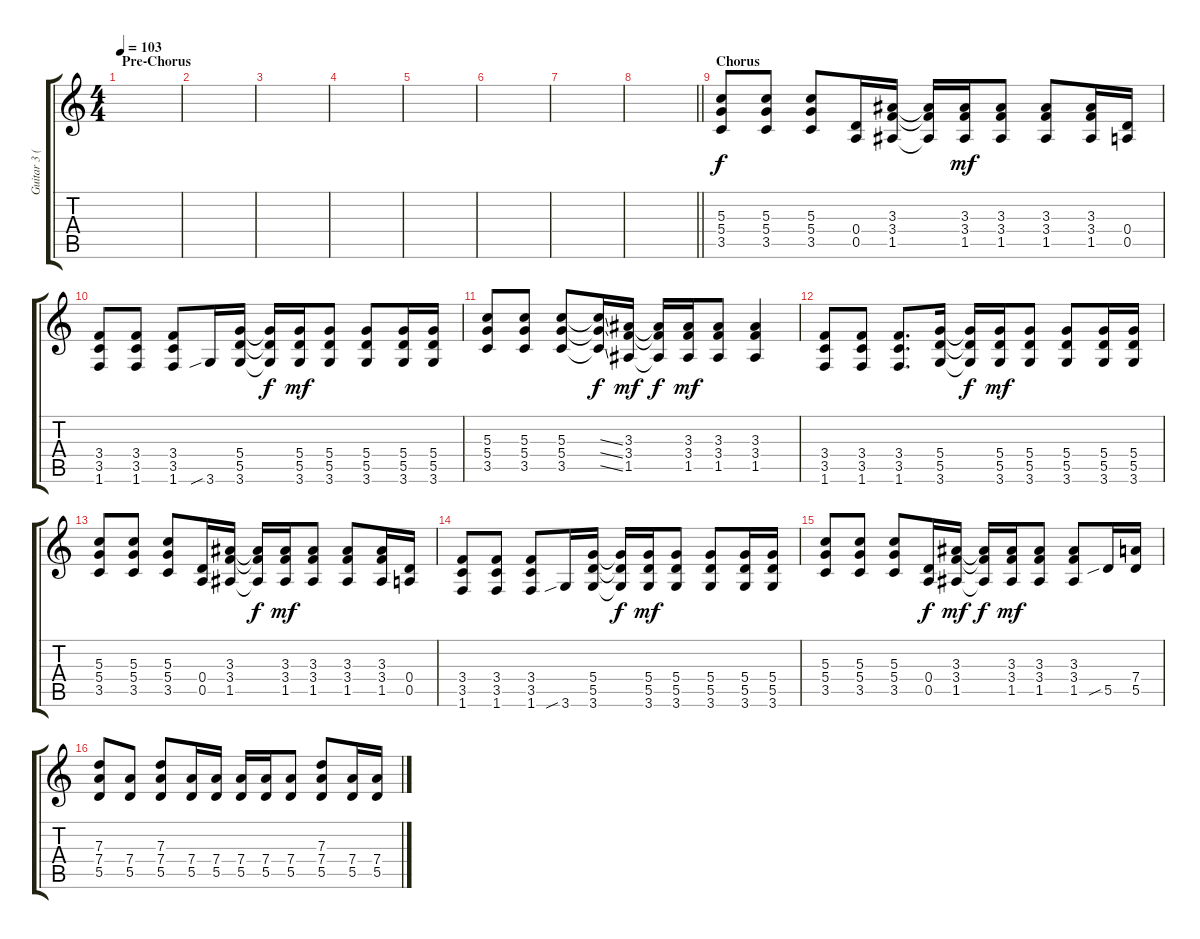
\track ("Guitar 3 (Dist)" "Guitar 3 (") {instrument distortionguitar}
\staff {score tabs}
\tuning (E4 B3 G3 D3 A2 E2) {hide}
\ts (4 4)
\section ("" "Pre-Chorus")
\tempo 103
\clef g2
\ks c
|
|
|
|
|
|
|
\barLineRight lightlight
|
\section ("" "Chorus")
(5.3 5.4 3.5).8 (5.3 5.4 3.5).8 (5.3 5.4 3.5).8 (0.4 0.5).16 (3.3 3.4 1.5).16 (3.3{t} 3.4{t} 1.5{t}).16{dy f} (3.3 3.4 1.5).16{dy mf} (3.3 3.4 1.5).8 (3.3 3.4 1.5).8 (3.3 3.4 1.5).16 (0.4 0.5).16 |
(3.4 3.5 1.6).8 (3.4 3.5 1.6).8 (3.4 3.5 1.6).8 3.6{sib}.16 (5.4 5.5 3.6).16 (5.4{t} 5.5{t} 3.6{t}).16{dy f} (5.4 5.5 3.6).16{dy mf} (5.4 5.5 3.6).8 (5.4 5.5 3.6).8 (5.4 5.5 3.6).16 (5.4 5.5 3.6).16 |
(5.3 5.4 3.5).8 (5.3 5.4 3.5).8 (5.3 5.4 3.5).8 (5.3{ss t} 5.4{ss t} 3.5{ss t}).16{dy f} (3.3 3.4 1.5).16{dy mf} (3.3{t} 3.4{t} 1.5{t}).16{dy f} (3.3 3.4 1.5).16{dy mf} (3.3 3.4 1.5).8 (3.3 3.4 1.5).4 |
(3.4 3.5 1.6).8 (3.4 3.5 1.6).8 (3.4 3.5 1.6).8{d} (5.4 5.5 3.6).16 (5.4{t} 5.5{t} 3.6{t}).16{dy f} (5.4 5.5 3.6).16{dy mf} (5.4 5.5 3.6).8 (5.4 5.5 3.6).8 (5.4 5.5 3.6).16 (5.4 5.5 3.6).16 |
(5.3 5.4 3.5).8 (5.3 5.4 3.5).8 (5.3 5.4 3.5).8 (0.4 0.5).16 (3.3 3.4 1.5).16 (3.3{t} 3.4{t} 1.5{t}).16{dy f} (3.3 3.4 1.5).16{dy mf} (3.3 3.4 1.5).8 (3.3 3.4 1.5).8 (3.3 3.4 1.5).16 (0.4 0.5).16 |
(3.4 3.5 1.6).8 (3.4 3.5 1.6).8 (3.4 3.5 1.6).8 3.6{sib}.16 (5.4 5.5 3.6).16 (5.4{t} 5.5{t} 3.6{t}).16{dy f} (5.4 5.5 3.6).16{dy mf} (5.4 5.5 3.6).8 (5.4 5.5 3.6).8 (5.4 5.5 3.6).16 (5.4 5.5 3.6).16 |
(5.3 5.4 3.5).8 (5.3 5.4 3.5).8 (5.3 5.4 3.5).8 (0.4 0.5).16{dy f} (3.3 3.4 1.5).16{dy mf} (3.3{t} 3.4{t} 1.5{t}).16{dy f} (3.3 3.4 1.5).16{dy mf} (3.3 3.4 1.5).8 (3.3 3.4 1.5).8 5.5{sib}.16 (7.4 5.5).16 |
(7.3 7.4 5.5).8 (7.4 5.5).8 (7.3 7.4 5.5).8 (7.4 5.5).16 (7.4 5.5).16 (7.4 5.5).16 (7.4 5.5).16 (7.4 5.5).8 (7.3 7.4 5.5).8 (7.4 5.5).16 (7.4 5.5).16
